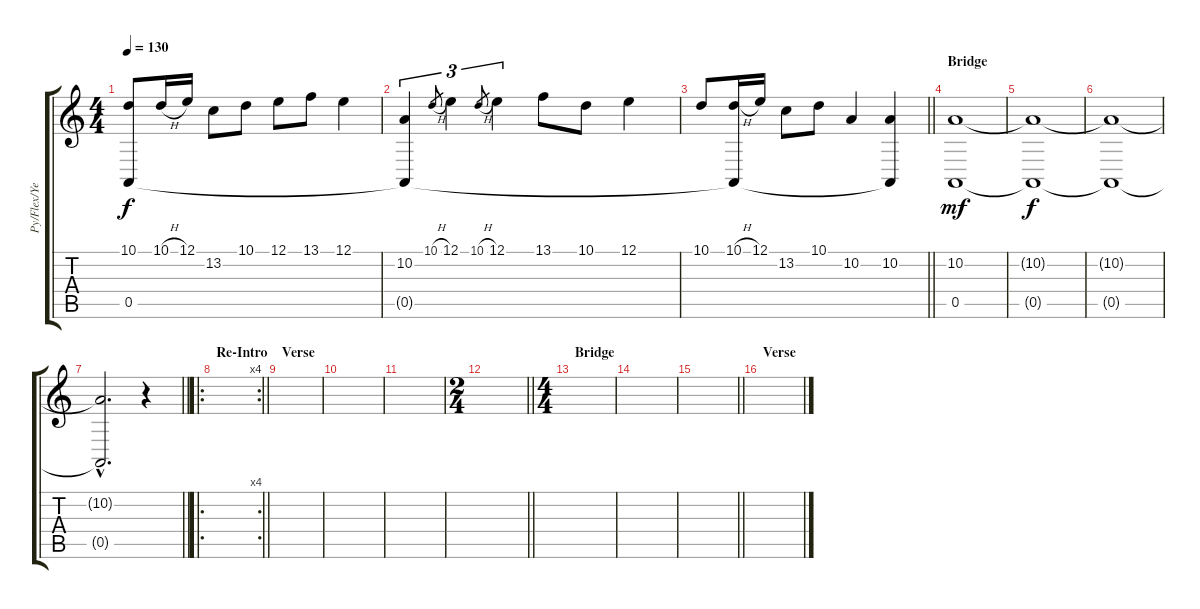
\track ("Py/Flex/Yellow" "Py/Flex/Ye") {instrument bagpipe}
\staff {score tabs}
\tuning (E4 B3 G3 D3 A2 E2) {hide}
\ts (4 4)
\tempo 130
\clef g2
\ks c
(10.1 0.5{t}).8{dy f} 10.1{h}.16 12.1.16 13.2.8 10.1.8 12.1.8 13.1.8 12.1.4 |
(10.2 0.5{t}).4{tu (3 2)} 10.1{h}.8{gr} 12.1.4{tu (3 2)} 10.1{h}.8{gr} 12.1.4{tu (3 2)} 13.1.8 10.1.8 12.1.4 |
\barLineRight lightlight
10.1.8 (10.1{h} 0.5{t}).16 12.1.16 13.2.8 10.1.8 10.2.4 (10.2 0.5{t}).4 |
\section ("" "Bridge")
(10.2 0.5).1{dy mf} |
(10.2{t} 0.5{t}).1{dy f} |
(10.2{t} 0.5{t}).1 |
\barLineRight lightlight
(10.2{hac t} 0.5{hac t}).2{d} r.4 |
\ro
\rc 4
\section ("" "Re-Intro")
\barLineRight lightlight
|
\section ("" "Verse")
|
|
|
\ts (2 4)
\barLineRight lightlight
|
\ts (4 4)
\section ("" "Bridge")
|
|
\barLineRight lightlight
|
\section ("" "Verse")
